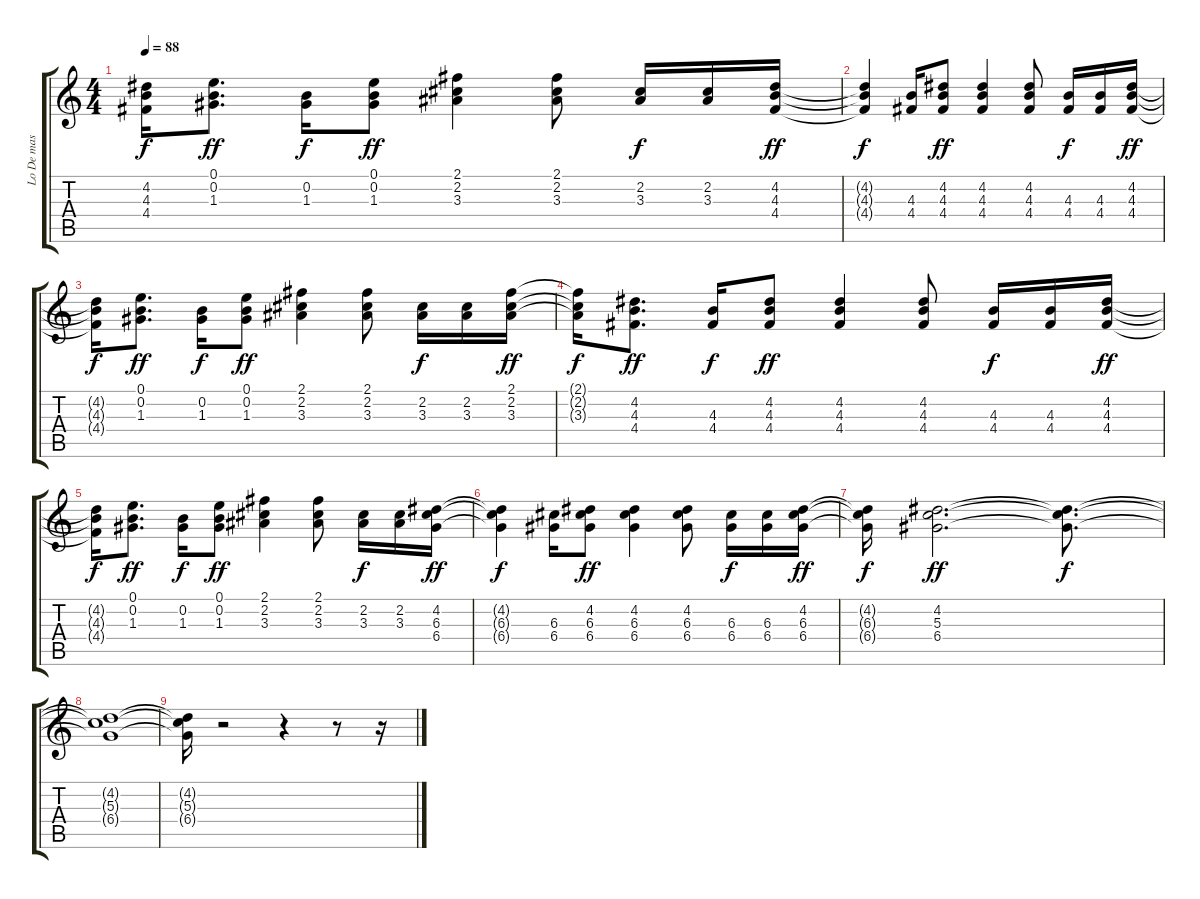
\track ("Lo De mas" "Lo De mas") {instrument acousticguitarsteel}
\staff {score tabs}
\tuning (E4 B3 G3 D3 A2 E2) {hide}
\ts (4 4)
\tempo 88
\clef g2
\ks c
(4.2{t} 4.3{t} 4.4{t}).16{dy f} (0.1 0.2 1.3).8{d dy ff} (0.2 1.3).16{dy f} (0.1 0.2 1.3).8{dy ff} (2.1 2.2 3.3).4 (2.1 2.2 3.3).8 (2.2 3.3).16{dy f} (2.2 3.3).16 (4.2 4.3 4.4).16{dy ff} |
(4.2{t} 4.3{t} 4.4{t}).4{dy f} (4.3 4.4).16 (4.2 4.3 4.4).8{dy ff} (4.2 4.3 4.4).4 (4.2 4.3 4.4).8 (4.3 4.4).16{dy f} (4.3 4.4).16 (4.2 4.3 4.4).16{dy ff} |
(4.2{t} 4.3{t} 4.4{t}).16{dy f} (0.1 0.2 1.3).8{d dy ff} (0.2 1.3).16{dy f} (0.1 0.2 1.3).8{dy ff} (2.1 2.2 3.3).4 (2.1 2.2 3.3).8 (2.2 3.3).16{dy f} (2.2 3.3).16 (2.1 2.2 3.3).16{dy ff} |
(2.1{t} 2.2{t} 3.3{t}).16{dy f} (4.2 4.3 4.4).8{d dy ff} (4.3 4.4).16{dy f} (4.2 4.3 4.4).8{dy ff} (4.2 4.3 4.4).4 (4.2 4.3 4.4).8 (4.3 4.4).16{dy f} (4.3 4.4).16 (4.2 4.3 4.4).16{dy ff} |
(4.2{t} 4.3{t} 4.4{t}).16{dy f} (0.1 0.2 1.3).8{d dy ff} (0.2 1.3).16{dy f} (0.1 0.2 1.3).8{dy ff} (2.1 2.2 3.3).4 (2.1 2.2 3.3).8 (2.2 3.3).16{dy f} (2.2 3.3).16 (4.2 6.3 6.4).16{dy ff} |
(4.2{t} 6.3{t} 6.4{t}).4{dy f} (6.3 6.4).16 (4.2 6.3 6.4).8{dy ff} (4.2 6.3 6.4).4 (4.2 6.3 6.4).8 (6.3 6.4).16{dy f} (6.3 6.4).16 (4.2 6.3 6.4).16{dy ff} |
(4.2{t} 6.3{t} 6.4{t}).16{dy f} (4.2 5.3 6.4).2{d dy ff} (4.2{t} 5.3{t} 6.4{t}).8{d dy f} |
(4.2{t} 5.3{t} 6.4{t}).1 |
(4.2{t} 5.3{t} 6.4{t}).16 r.2 r.4 r.8 r.16
